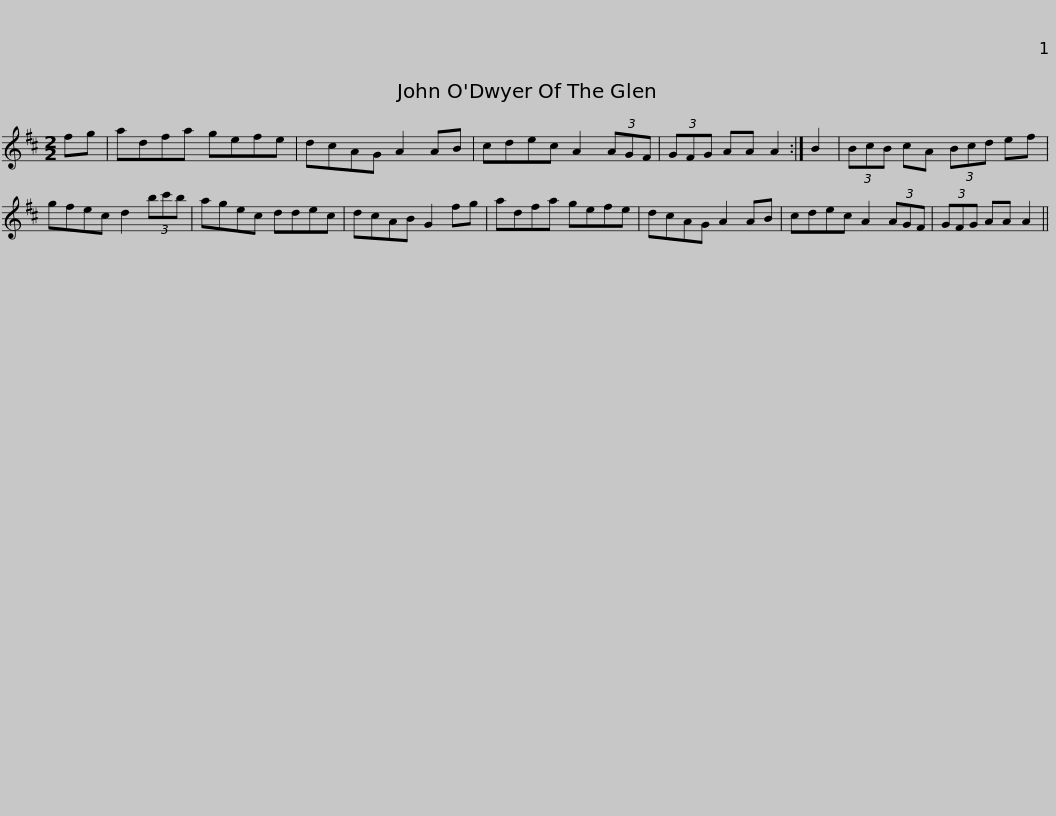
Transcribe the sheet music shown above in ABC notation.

X:1
L:1/8
M:2/2
I:linebreak $
K:D
V:1 treble
V:1
 fg | adfa gefe | dcAG A2 AB | cdec A2 (3AGF | (3GFG AA A2 :| %5
 B2 | (3BcB cA (3Bcd ef |$ gfec d2 (3bc'b | agec ddec | dcAB G2 fg | %10
 adfa gefe | dcAG A2 AB |$ cdec A2 (3AGF | (3GFG AA A2 || %14
